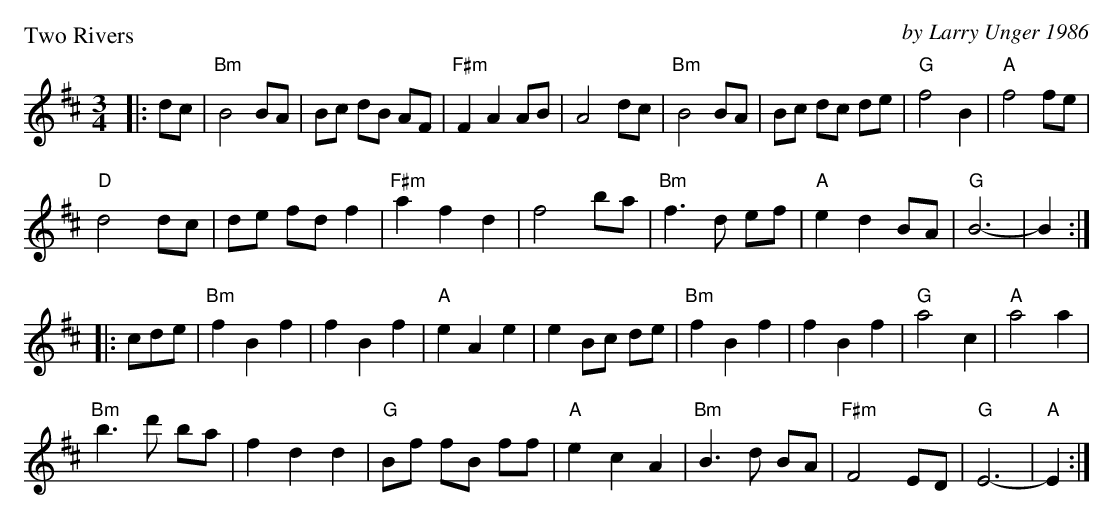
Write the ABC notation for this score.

X:1
P: Two Rivers
C: by Larry Unger 1986
M: 3/4
K: Bm
L: 1/8
|: dc|"Bm"B4 BA|Bc dB AF|"F#m"F2 A2 AB|A4 dc|"Bm"B4 BA |Bc dc de|"G"f4 B2|"A"f4 fe|
"D"d4 dc|de fd f2|"F#m"a2 f2 d2 |f4 ba|"Bm"f3 d ef|"A"e2 d2 BA| "G"B6-|B2 :|
|: cde |"Bm"f2 B2 f2 |f2 B2 f2|"A"e2 A2 e2 |e2 Bc de|"Bm"f2 B2 f2 |f2 B2 f2|"G"a4 c2|"A"a4 a2|
"Bm"b3 d' ba|f2 d2 d2 |"G"Bf fB ff|"A"e2 c2 A2|"Bm"B3 d BA|"F#m"F4 ED|"G"E6-|"A"E2 :|
